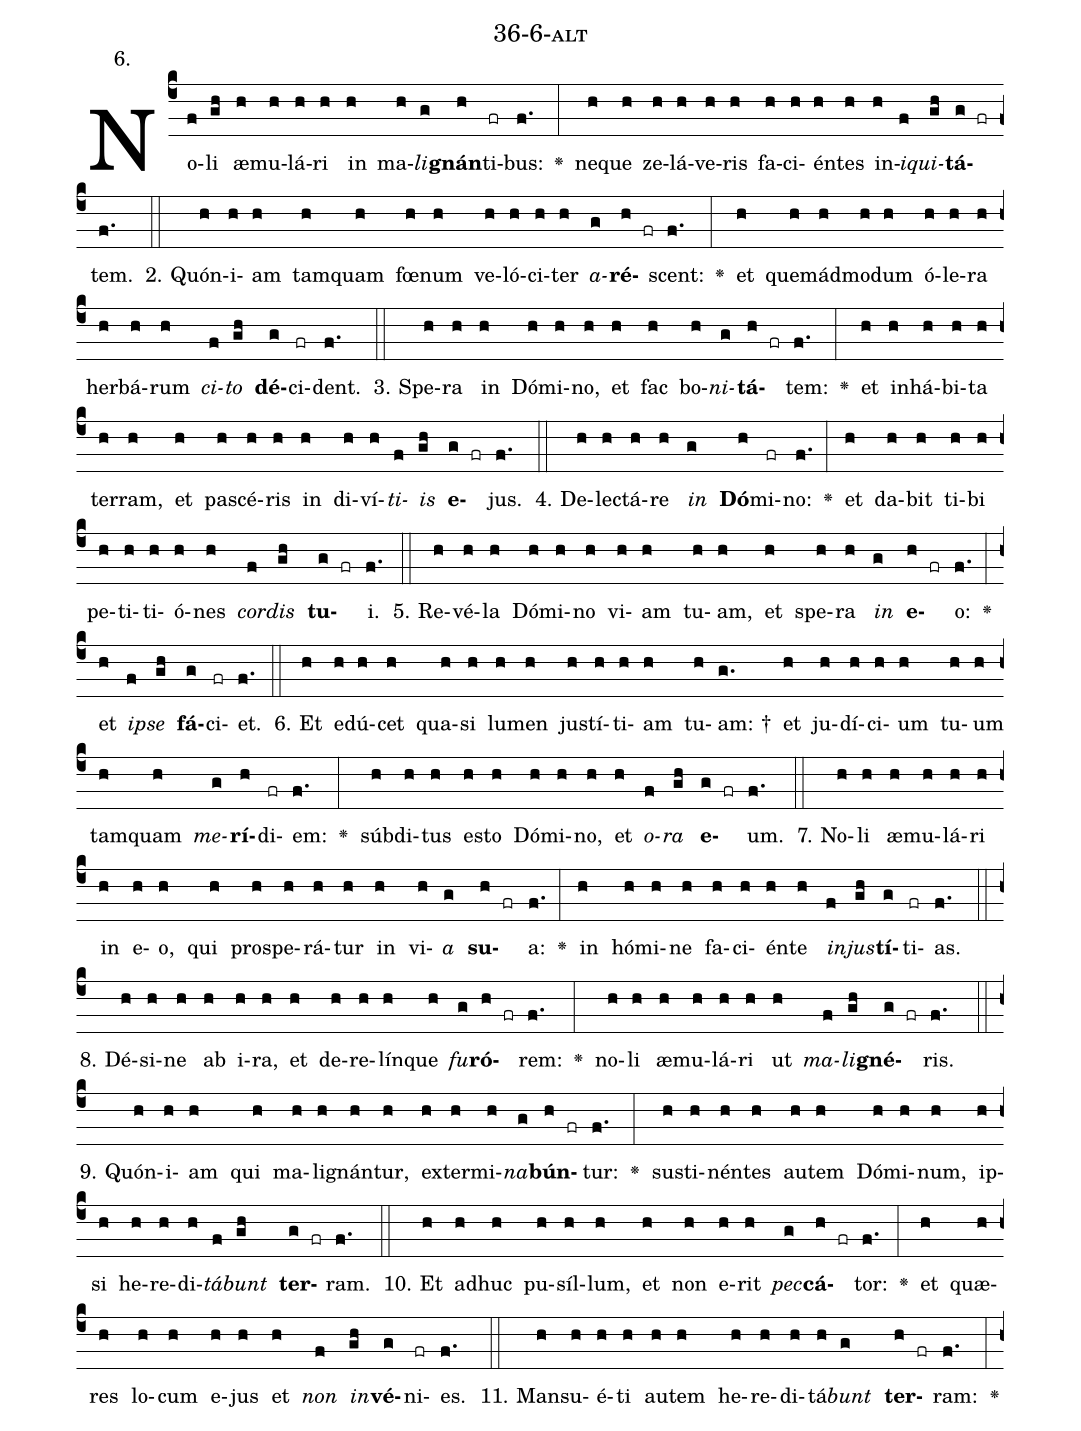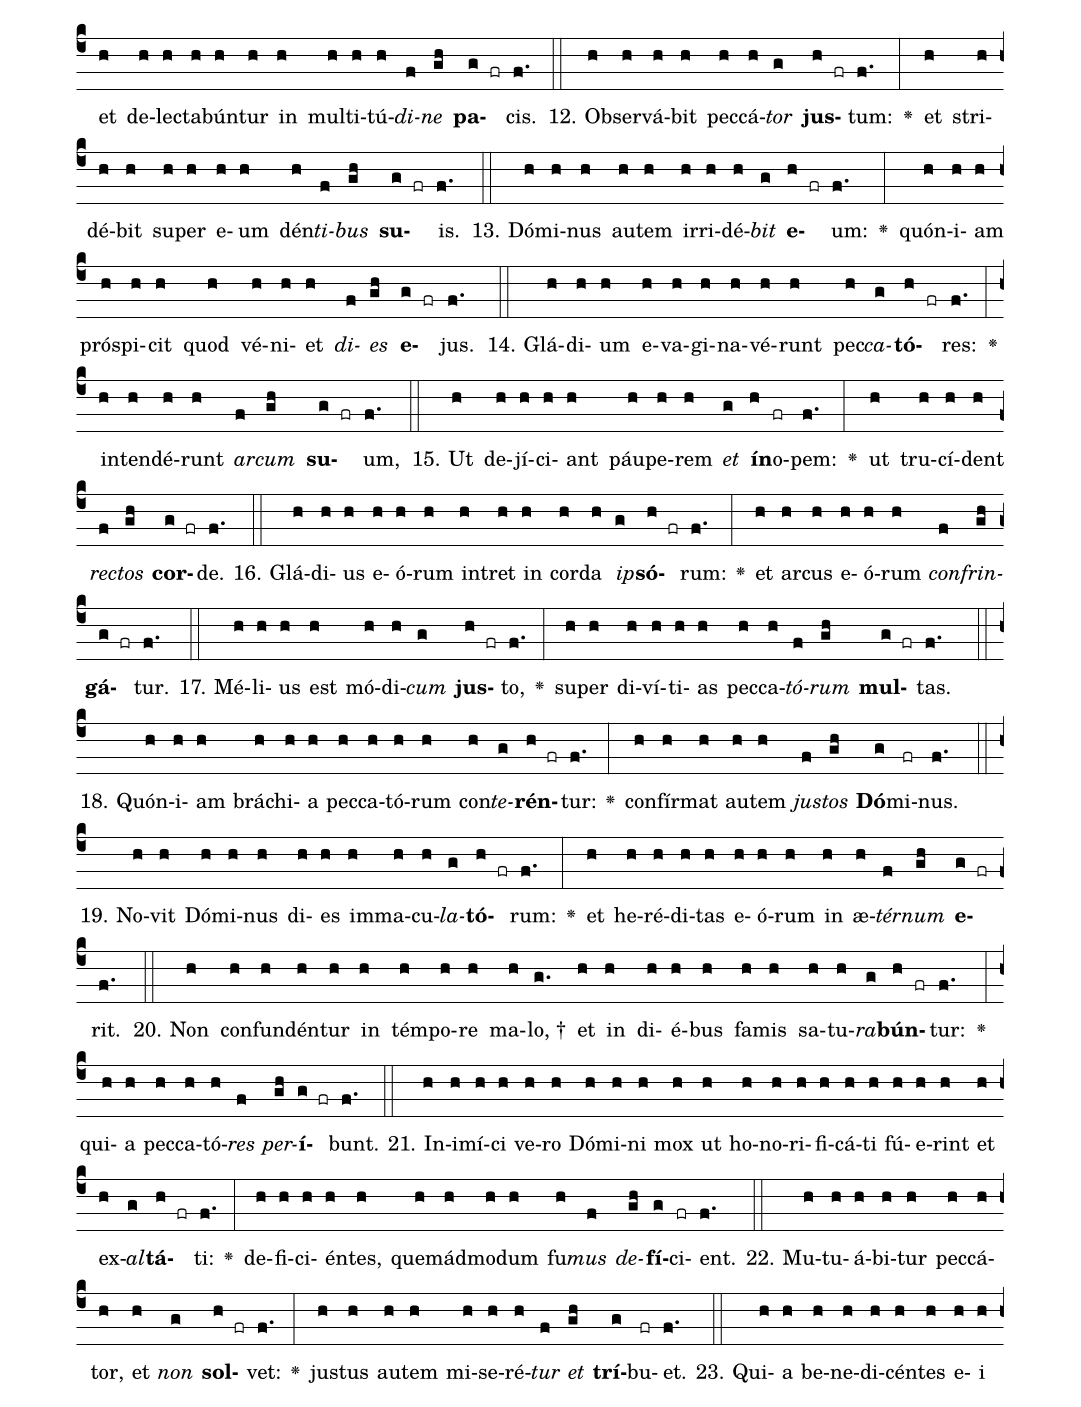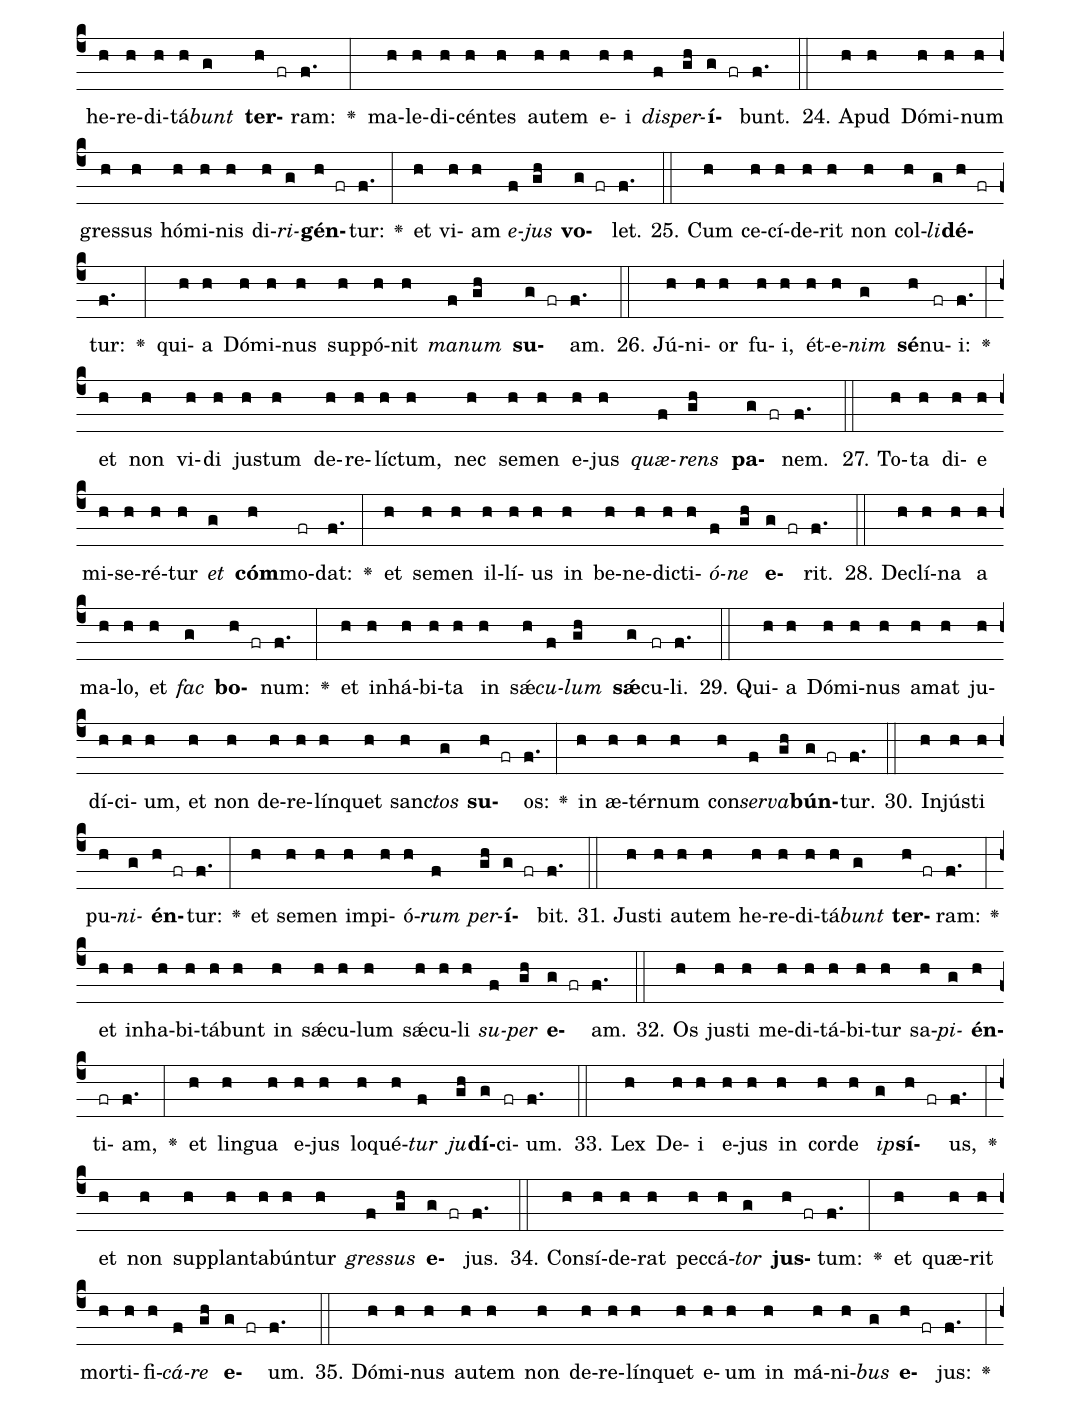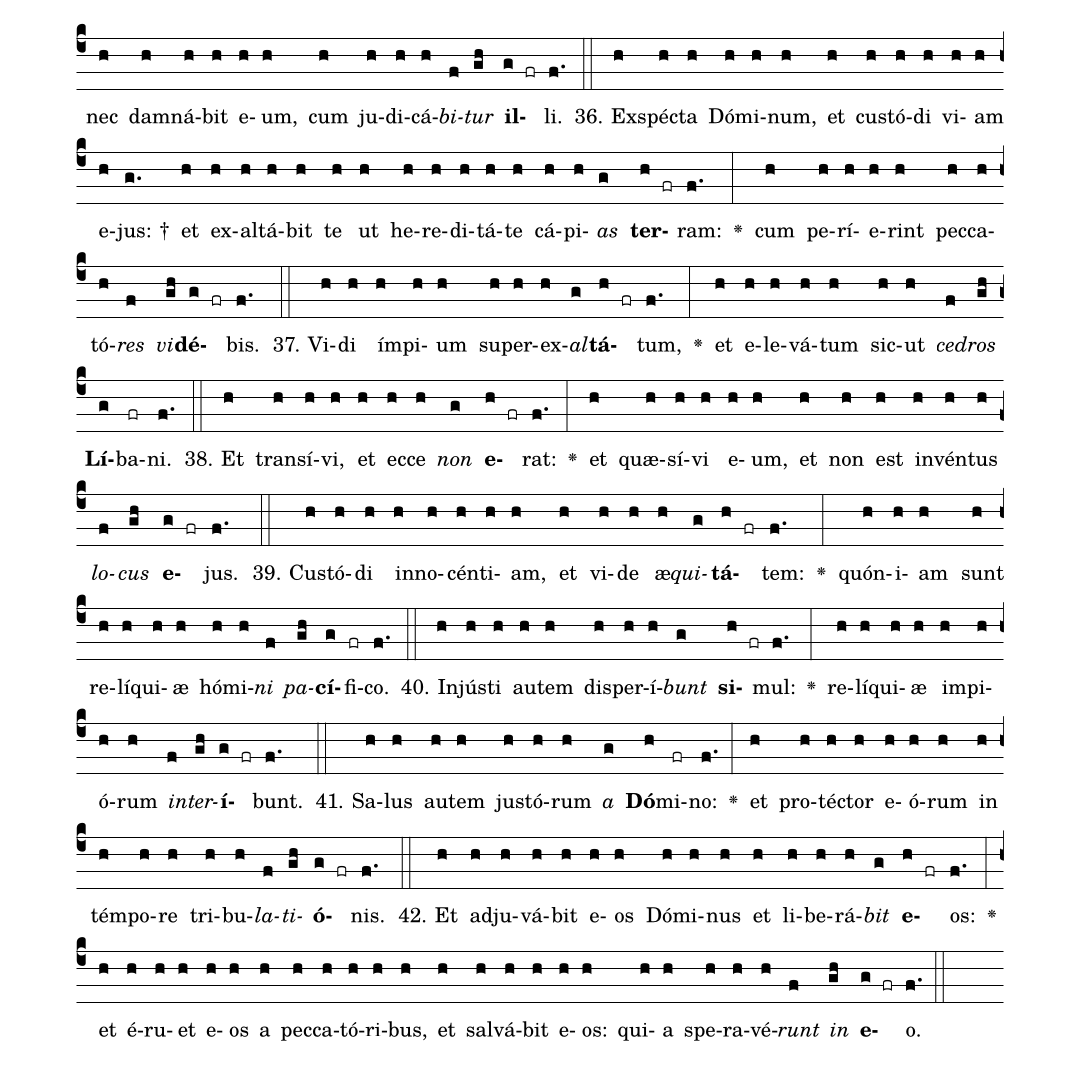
name: 36-6-alt;
annotation: 6.;
%%
(c4)No(f)li(gh) æ(h)mu(h)lá(h)ri(h) in(h) ma(h)<i>li</i>(g)<b>gnán</b>(h)ti(fr)bus:(f.) <v>\greheightstar</v>(:) ne(h)que(h) ze(h)lá(h)ve(h)ris(h) fa(h)ci(h)én(h)tes(h) in(h)<i>i</i>(f)<i>qui</i>(gh)<b>tá</b>(g fr)tem.(f.) (::)
2. Quón(h)i(h)am(h) tam(h)quam(h) fœ(h)num(h) ve(h)ló(h)ci(h)ter(h) <i>a</i>(g)<b>ré</b>(h fr)scent:(f.) <v>\greheightstar</v>(:) et(h) quem(h)ád(h)mo(h)dum(h) ó(h)le(h)ra(h) her(h)bá(h)rum(h) <i>ci</i>(f)<i>to</i>(gh) <b>dé</b>(g)ci(fr)dent.(f.) (::)
3. Spe(h)ra(h) in(h) Dó(h)mi(h)no,(h) et(h) fac(h) bo(h)<i>ni</i>(g)<b>tá</b>(h fr)tem:(f.) <v>\greheightstar</v>(:) et(h) in(h)há(h)bi(h)ta(h) ter(h)ram,(h) et(h) pa(h)scé(h)ris(h) in(h) di(h)ví(h)<i>ti</i>(f)<i>is</i>(gh) <b>e</b>(g fr)jus.(f.) (::)
4. De(h)lec(h)tá(h)re(h) <i>in</i>(g) <b>Dó</b>(h)mi(fr)no:(f.) <v>\greheightstar</v>(:) et(h) da(h)bit(h) ti(h)bi(h) pe(h)ti(h)ti(h)ó(h)nes(h) <i>cor</i>(f)<i>dis</i>(gh) <b>tu</b>(g fr)i.(f.) (::)
5. Re(h)vé(h)la(h) Dó(h)mi(h)no(h) vi(h)am(h) tu(h)am,(h) et(h) spe(h)ra(h) <i>in</i>(g) <b>e</b>(h fr)o:(f.) <v>\greheightstar</v>(:) et(h) <i>ip</i>(f)<i>se</i>(gh) <b>fá</b>(g)ci(fr)et.(f.) (::)
6. Et(h) e(h)dú(h)cet(h) qua(h)si(h) lu(h)men(h) jus(h)tí(h)ti(h)am(h) tu(h)am: †(g.) et(h) ju(h)dí(h)ci(h)um(h) tu(h)um(h) tam(h)quam(h) <i>me</i>(g)<b>rí</b>(h)di(fr)em:(f.) <v>\greheightstar</v>(:) súb(h)di(h)tus(h) es(h)to(h) Dó(h)mi(h)no,(h) et(h) <i>o</i>(f)<i>ra</i>(gh) <b>e</b>(g fr)um.(f.) (::)
7. No(h)li(h) æ(h)mu(h)lá(h)ri(h) in(h) e(h)o,(h) qui(h) pro(h)spe(h)rá(h)tur(h) in(h) vi(h)<i>a</i>(g) <b>su</b>(h fr)a:(f.) <v>\greheightstar</v>(:) in(h) hó(h)mi(h)ne(h) fa(h)ci(h)én(h)te(h) <i>in</i>(f)<i>jus</i>(gh)<b>tí</b>(g)ti(fr)as.(f.) (::)
8. Dé(h)si(h)ne(h) ab(h) i(h)ra,(h) et(h) de(h)re(h)lín(h)que(h) <i>fu</i>(g)<b>ró</b>(h fr)rem:(f.) <v>\greheightstar</v>(:) no(h)li(h) æ(h)mu(h)lá(h)ri(h) ut(h) <i>ma</i>(f)<i>li</i>(gh)<b>gné</b>(g fr)ris.(f.) (::)
9. Quón(h)i(h)am(h) qui(h) ma(h)li(h)gnán(h)tur,(h) ex(h)ter(h)mi(h)<i>na</i>(g)<b>bún</b>(h fr)tur:(f.) <v>\greheightstar</v>(:) sus(h)ti(h)nén(h)tes(h) au(h)tem(h) Dó(h)mi(h)num,(h) ip(h)si(h) he(h)re(h)di(h)<i>tá</i>(f)<i>bunt</i>(gh) <b>ter</b>(g fr)ram.(f.) (::)
10. Et(h) ad(h)huc(h) pu(h)síl(h)lum,(h) et(h) non(h) e(h)rit(h) <i>pec</i>(g)<b>cá</b>(h fr)tor:(f.) <v>\greheightstar</v>(:) et(h) quæ(h)res(h) lo(h)cum(h) e(h)jus(h) et(h) <i>non</i>(f) <i>in</i>(gh)<b>vé</b>(g)ni(fr)es.(f.) (::)
11. Man(h)su(h)é(h)ti(h) au(h)tem(h) he(h)re(h)di(h)tá(h)<i>bunt</i>(g) <b>ter</b>(h fr)ram:(f.) <v>\greheightstar</v>(:) et(h) de(h)lec(h)ta(h)bún(h)tur(h) in(h) mul(h)ti(h)tú(h)<i>di</i>(f)<i>ne</i>(gh) <b>pa</b>(g fr)cis.(f.) (::)
12. Ob(h)ser(h)vá(h)bit(h) pec(h)cá(h)<i>tor</i>(g) <b>jus</b>(h fr)tum:(f.) <v>\greheightstar</v>(:) et(h) stri(h)dé(h)bit(h) su(h)per(h) e(h)um(h) dén(h)<i>ti</i>(f)<i>bus</i>(gh) <b>su</b>(g fr)is.(f.) (::)
13. Dó(h)mi(h)nus(h) au(h)tem(h) ir(h)ri(h)dé(h)<i>bit</i>(g) <b>e</b>(h fr)um:(f.) <v>\greheightstar</v>(:) quón(h)i(h)am(h) pró(h)spi(h)cit(h) quod(h) vé(h)ni(h)et(h) <i>di</i>(f)<i>es</i>(gh) <b>e</b>(g fr)jus.(f.) (::)
14. Glá(h)di(h)um(h) e(h)va(h)gi(h)na(h)vé(h)runt(h) pec(h)<i>ca</i>(g)<b>tó</b>(h fr)res:(f.) <v>\greheightstar</v>(:) in(h)ten(h)dé(h)runt(h) <i>ar</i>(f)<i>cum</i>(gh) <b>su</b>(g fr)um,(f.) (::)
15. Ut(h) de(h)jí(h)ci(h)ant(h) páu(h)pe(h)rem(h) <i>et</i>(g) <b>ín</b>(h)o(fr)pem:(f.) <v>\greheightstar</v>(:) ut(h) tru(h)cí(h)dent(h) <i>rec</i>(f)<i>tos</i>(gh) <b>cor</b>(g fr)de.(f.) (::)
16. Glá(h)di(h)us(h) e(h)ó(h)rum(h) in(h)tret(h) in(h) cor(h)da(h) <i>ip</i>(g)<b>só</b>(h fr)rum:(f.) <v>\greheightstar</v>(:) et(h) ar(h)cus(h) e(h)ó(h)rum(h) <i>con</i>(f)<i>frin</i>(gh)<b>gá</b>(g fr)tur.(f.) (::)
17. Mé(h)li(h)us(h) est(h) mó(h)di(h)<i>cum</i>(g) <b>jus</b>(h fr)to,(f.) <v>\greheightstar</v>(:) su(h)per(h) di(h)ví(h)ti(h)as(h) pec(h)ca(h)<i>tó</i>(f)<i>rum</i>(gh) <b>mul</b>(g fr)tas.(f.) (::)
18. Quón(h)i(h)am(h) brá(h)chi(h)a(h) pec(h)ca(h)tó(h)rum(h) con(h)<i>te</i>(g)<b>rén</b>(h fr)tur:(f.) <v>\greheightstar</v>(:) con(h)fír(h)mat(h) au(h)tem(h) <i>jus</i>(f)<i>tos</i>(gh) <b>Dó</b>(g)mi(fr)nus.(f.) (::)
19. No(h)vit(h) Dó(h)mi(h)nus(h) di(h)es(h) im(h)ma(h)cu(h)<i>la</i>(g)<b>tó</b>(h fr)rum:(f.) <v>\greheightstar</v>(:) et(h) he(h)ré(h)di(h)tas(h) e(h)ó(h)rum(h) in(h) æ(h)<i>tér</i>(f)<i>num</i>(gh) <b>e</b>(g fr)rit.(f.) (::)
20. Non(h) con(h)fun(h)dén(h)tur(h) in(h) tém(h)po(h)re(h) ma(h)lo, †(g.) et(h) in(h) di(h)é(h)bus(h) fa(h)mis(h) sa(h)tu(h)<i>ra</i>(g)<b>bún</b>(h fr)tur:(f.) <v>\greheightstar</v>(:) qui(h)a(h) pec(h)ca(h)tó(h)<i>res</i>(f) <i>per</i>(gh)<b>í</b>(g fr)bunt.(f.) (::)
21. In(h)i(h)mí(h)ci(h) ve(h)ro(h) Dó(h)mi(h)ni(h) mox(h) ut(h) ho(h)no(h)ri(h)fi(h)cá(h)ti(h) fú(h)e(h)rint(h) et(h) ex(h)<i>al</i>(g)<b>tá</b>(h fr)ti:(f.) <v>\greheightstar</v>(:) de(h)fi(h)ci(h)én(h)tes,(h) quem(h)ád(h)mo(h)dum(h) fu(h)<i>mus</i>(f) <i>de</i>(gh)<b>fí</b>(g)ci(fr)ent.(f.) (::)
22. Mu(h)tu(h)á(h)bi(h)tur(h) pec(h)cá(h)tor,(h) et(h) <i>non</i>(g) <b>sol</b>(h fr)vet:(f.) <v>\greheightstar</v>(:) jus(h)tus(h) au(h)tem(h) mi(h)se(h)ré(h)<i>tur</i>(f) <i>et</i>(gh) <b>trí</b>(g)bu(fr)et.(f.) (::)
23. Qui(h)a(h) be(h)ne(h)di(h)cén(h)tes(h) e(h)i(h) he(h)re(h)di(h)tá(h)<i>bunt</i>(g) <b>ter</b>(h fr)ram:(f.) <v>\greheightstar</v>(:) ma(h)le(h)di(h)cén(h)tes(h) au(h)tem(h) e(h)i(h) <i>dis</i>(f)<i>per</i>(gh)<b>í</b>(g fr)bunt.(f.) (::)
24. A(h)pud(h) Dó(h)mi(h)num(h) gres(h)sus(h) hó(h)mi(h)nis(h) di(h)<i>ri</i>(g)<b>gén</b>(h fr)tur:(f.) <v>\greheightstar</v>(:) et(h) vi(h)am(h) <i>e</i>(f)<i>jus</i>(gh) <b>vo</b>(g fr)let.(f.) (::)
25. Cum(h) ce(h)cí(h)de(h)rit(h) non(h) col(h)<i>li</i>(g)<b>dé</b>(h fr)tur:(f.) <v>\greheightstar</v>(:) qui(h)a(h) Dó(h)mi(h)nus(h) sup(h)pó(h)nit(h) <i>ma</i>(f)<i>num</i>(gh) <b>su</b>(g fr)am.(f.) (::)
26. Jú(h)ni(h)or(h) fu(h)i,(h) ét(h)e(h)<i>nim</i>(g) <b>sé</b>(h)nu(fr)i:(f.) <v>\greheightstar</v>(:) et(h) non(h) vi(h)di(h) jus(h)tum(h) de(h)re(h)líc(h)tum,(h) nec(h) se(h)men(h) e(h)jus(h) <i>quæ</i>(f)<i>rens</i>(gh) <b>pa</b>(g fr)nem.(f.) (::)
27. To(h)ta(h) di(h)e(h) mi(h)se(h)ré(h)tur(h) <i>et</i>(g) <b>cóm</b>(h)mo(fr)dat:(f.) <v>\greheightstar</v>(:) et(h) se(h)men(h) il(h)lí(h)us(h) in(h) be(h)ne(h)dic(h)ti(h)<i>ó</i>(f)<i>ne</i>(gh) <b>e</b>(g fr)rit.(f.) (::)
28. De(h)clí(h)na(h) a(h) ma(h)lo,(h) et(h) <i>fac</i>(g) <b>bo</b>(h fr)num:(f.) <v>\greheightstar</v>(:) et(h) in(h)há(h)bi(h)ta(h) in(h) sǽ(h)<i>cu</i>(f)<i>lum</i>(gh) <b>sǽ</b>(g)cu(fr)li.(f.) (::)
29. Qui(h)a(h) Dó(h)mi(h)nus(h) a(h)mat(h) ju(h)dí(h)ci(h)um,(h) et(h) non(h) de(h)re(h)lín(h)quet(h) sanc(h)<i>tos</i>(g) <b>su</b>(h fr)os:(f.) <v>\greheightstar</v>(:) in(h) æ(h)tér(h)num(h) con(h)<i>ser</i>(f)<i>va</i>(gh)<b>bún</b>(g fr)tur.(f.) (::)
30. In(h)jús(h)ti(h) pu(h)<i>ni</i>(g)<b>én</b>(h fr)tur:(f.) <v>\greheightstar</v>(:) et(h) se(h)men(h) im(h)pi(h)ó(h)<i>rum</i>(f) <i>per</i>(gh)<b>í</b>(g fr)bit.(f.) (::)
31. Jus(h)ti(h) au(h)tem(h) he(h)re(h)di(h)tá(h)<i>bunt</i>(g) <b>ter</b>(h fr)ram:(f.) <v>\greheightstar</v>(:) et(h) in(h)ha(h)bi(h)tá(h)bunt(h) in(h) sǽ(h)cu(h)lum(h) sǽ(h)cu(h)li(h) <i>su</i>(f)<i>per</i>(gh) <b>e</b>(g fr)am.(f.) (::)
32. Os(h) jus(h)ti(h) me(h)di(h)tá(h)bi(h)tur(h) sa(h)<i>pi</i>(g)<b>én</b>(h)ti(fr)am,(f.) <v>\greheightstar</v>(:) et(h) lin(h)gua(h) e(h)jus(h) lo(h)qué(h)<i>tur</i>(f) <i>ju</i>(gh)<b>dí</b>(g)ci(fr)um.(f.) (::)
33. Lex(h) De(h)i(h) e(h)jus(h) in(h) cor(h)de(h) <i>ip</i>(g)<b>sí</b>(h fr)us,(f.) <v>\greheightstar</v>(:) et(h) non(h) sup(h)plan(h)ta(h)bún(h)tur(h) <i>gres</i>(f)<i>sus</i>(gh) <b>e</b>(g fr)jus.(f.) (::)
34. Con(h)sí(h)de(h)rat(h) pec(h)cá(h)<i>tor</i>(g) <b>jus</b>(h fr)tum:(f.) <v>\greheightstar</v>(:) et(h) quæ(h)rit(h) mor(h)ti(h)fi(h)<i>cá</i>(f)<i>re</i>(gh) <b>e</b>(g fr)um.(f.) (::)
35. Dó(h)mi(h)nus(h) au(h)tem(h) non(h) de(h)re(h)lín(h)quet(h) e(h)um(h) in(h) má(h)ni(h)<i>bus</i>(g) <b>e</b>(h fr)jus:(f.) <v>\greheightstar</v>(:) nec(h) dam(h)ná(h)bit(h) e(h)um,(h) cum(h) ju(h)di(h)cá(h)<i>bi</i>(f)<i>tur</i>(gh) <b>il</b>(g fr)li.(f.) (::)
36. Ex(h)spéc(h)ta(h) Dó(h)mi(h)num,(h) et(h) cus(h)tó(h)di(h) vi(h)am(h) e(h)jus: †(g.) et(h) ex(h)al(h)tá(h)bit(h) te(h) ut(h) he(h)re(h)di(h)tá(h)te(h) cá(h)pi(h)<i>as</i>(g) <b>ter</b>(h fr)ram:(f.) <v>\greheightstar</v>(:) cum(h) pe(h)rí(h)e(h)rint(h) pec(h)ca(h)tó(h)<i>res</i>(f) <i>vi</i>(gh)<b>dé</b>(g fr)bis.(f.) (::)
37. Vi(h)di(h) ím(h)pi(h)um(h) su(h)per(h)ex(h)<i>al</i>(g)<b>tá</b>(h fr)tum,(f.) <v>\greheightstar</v>(:) et(h) e(h)le(h)vá(h)tum(h) sic(h)ut(h) <i>ce</i>(f)<i>dros</i>(gh) <b>Lí</b>(g)ba(fr)ni.(f.) (::)
38. Et(h) trans(h)í(h)vi,(h) et(h) ec(h)ce(h) <i>non</i>(g) <b>e</b>(h fr)rat:(f.) <v>\greheightstar</v>(:) et(h) quæ(h)sí(h)vi(h) e(h)um,(h) et(h) non(h) est(h) in(h)vén(h)tus(h) <i>lo</i>(f)<i>cus</i>(gh) <b>e</b>(g fr)jus.(f.) (::)
39. Cus(h)tó(h)di(h) in(h)no(h)cén(h)ti(h)am,(h) et(h) vi(h)de(h) æ(h)<i>qui</i>(g)<b>tá</b>(h fr)tem:(f.) <v>\greheightstar</v>(:) quón(h)i(h)am(h) sunt(h) re(h)lí(h)qui(h)æ(h) hó(h)mi(h)<i>ni</i>(f) <i>pa</i>(gh)<b>cí</b>(g)fi(fr)co.(f.) (::)
40. In(h)jús(h)ti(h) au(h)tem(h) dis(h)per(h)í(h)<i>bunt</i>(g) <b>si</b>(h fr)mul:(f.) <v>\greheightstar</v>(:) re(h)lí(h)qui(h)æ(h) im(h)pi(h)ó(h)rum(h) <i>in</i>(f)<i>ter</i>(gh)<b>í</b>(g fr)bunt.(f.) (::)
41. Sa(h)lus(h) au(h)tem(h) jus(h)tó(h)rum(h) <i>a</i>(g) <b>Dó</b>(h)mi(fr)no:(f.) <v>\greheightstar</v>(:) et(h) pro(h)téc(h)tor(h) e(h)ó(h)rum(h) in(h) tém(h)po(h)re(h) tri(h)bu(h)<i>la</i>(f)<i>ti</i>(gh)<b>ó</b>(g fr)nis.(f.) (::)
42. Et(h) ad(h)ju(h)vá(h)bit(h) e(h)os(h) Dó(h)mi(h)nus(h) et(h) li(h)be(h)rá(h)<i>bit</i>(g) <b>e</b>(h fr)os:(f.) <v>\greheightstar</v>(:) et(h) é(h)ru(h)et(h) e(h)os(h) a(h) pec(h)ca(h)tó(h)ri(h)bus,(h) et(h) sal(h)vá(h)bit(h) e(h)os:(h) qui(h)a(h) spe(h)ra(h)vé(h)<i>runt</i>(f) <i>in</i>(gh) <b>e</b>(g fr)o.(f.) (::)
